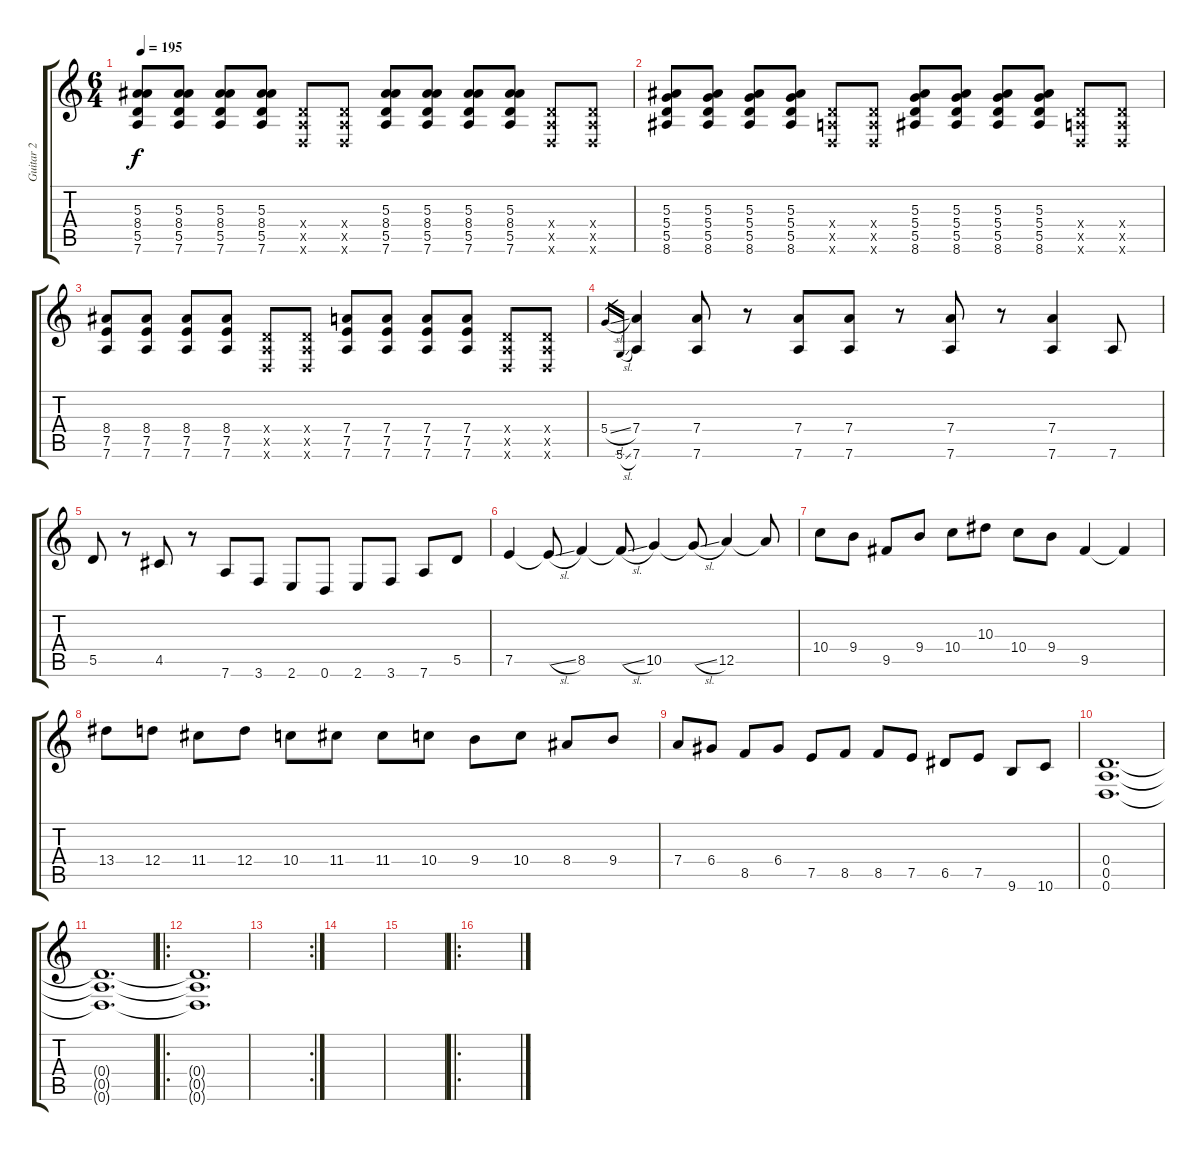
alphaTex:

\track ("Guitar 2" "Guitar 2") {instrument distortionguitar}
\staff {score tabs}
\tuning (D4 A3 F3 D3 A2 D2) {hide}
\ts (6 4)
\tempo 195
\clef g2
\ks c
(5.3 8.4 5.5 7.6).8{dy f} (5.3 8.4 5.5 7.6).8 (5.3 8.4 5.5 7.6).8 (5.3 8.4 5.5 7.6).8 (0.4{x} 0.5{x} 0.6{x}).8 (0.4{x} 0.5{x} 0.6{x}).8 (5.3 8.4 5.5 7.6).8 (5.3 8.4 5.5 7.6).8 (5.3 8.4 5.5 7.6).8 (5.3 8.4 5.5 7.6).8 (0.4{x} 0.5{x} 0.6{x}).8 (0.4{x} 0.5{x} 0.6{x}).8 |
(5.3 5.4 5.5 8.6).8 (5.3 5.4 5.5 8.6).8 (5.3 5.4 5.5 8.6).8 (5.3 5.4 5.5 8.6).8 (0.4{x} 0.5{x} 0.6{x}).8 (0.4{x} 0.5{x} 0.6{x}).8 (5.3 5.4 5.5 8.6).8 (5.3 5.4 5.5 8.6).8 (5.3 5.4 5.5 8.6).8 (5.3 5.4 5.5 8.6).8 (0.4{x} 0.5{x} 0.6{x}).8 (0.4{x} 0.5{x} 0.6{x}).8 |
(8.4 7.5 7.6).8 (8.4 7.5 7.6).8 (8.4 7.5 7.6).8 (8.4 7.5 7.6).8 (0.4{x} 0.5{x} 0.6{x}).8 (0.4{x} 0.5{x} 0.6{x}).8 (7.4 7.5 7.6).8 (7.4 7.5 7.6).8 (7.4 7.5 7.6).8 (7.4 7.5 7.6).8 (0.4{x} 0.5{x} 0.6{x}).8 (0.4{x} 0.5{x} 0.6{x}).8 |
5.4{sl}.16{gr} 5.6{sl}.16{gr} (7.4 7.6).4{volume 13 balance 14} (7.4 7.6).8 r.8 (7.4 7.6).8 (7.4 7.6).8 r.8 (7.4 7.6).8 r.8 (7.4 7.6).4 7.6.8 |
5.5.8 r.8 4.5.8 r.8 7.6.8 3.6.8 2.6.8 0.6.8 2.6.8 3.6.8 7.6.8 5.5.8 |
7.5.4 7.5{sl t}.8 8.5.4 8.5{sl t}.8 10.5.4 10.5{sl t}.8 12.5.4 12.5{t}.8 |
10.4.8 9.4.8 9.5.8 9.4.8 10.4.8 10.3.8 10.4.8 9.4.8 9.5.4 9.5{t}.4 |
13.4.8 12.4.8 11.4.8 12.4.8 10.4.8 11.4.8 11.4.8 10.4.8 9.4.8 10.4.8 8.4.8 9.4.8 |
7.4.8 6.4.8 8.5.8 6.4.8 7.5.8 8.5.8 8.5.8 7.5.8 6.5.8 7.5.8 9.6.8 10.6.8 |
(0.4 0.5 0.6).1{d volume 4} |
(0.4{t} 0.5{t} 0.6{t}).1{d} |
\ro
(0.4{t} 0.5{t} 0.6{t}).1{d} |
\rc 2
|
|
|
\ro
